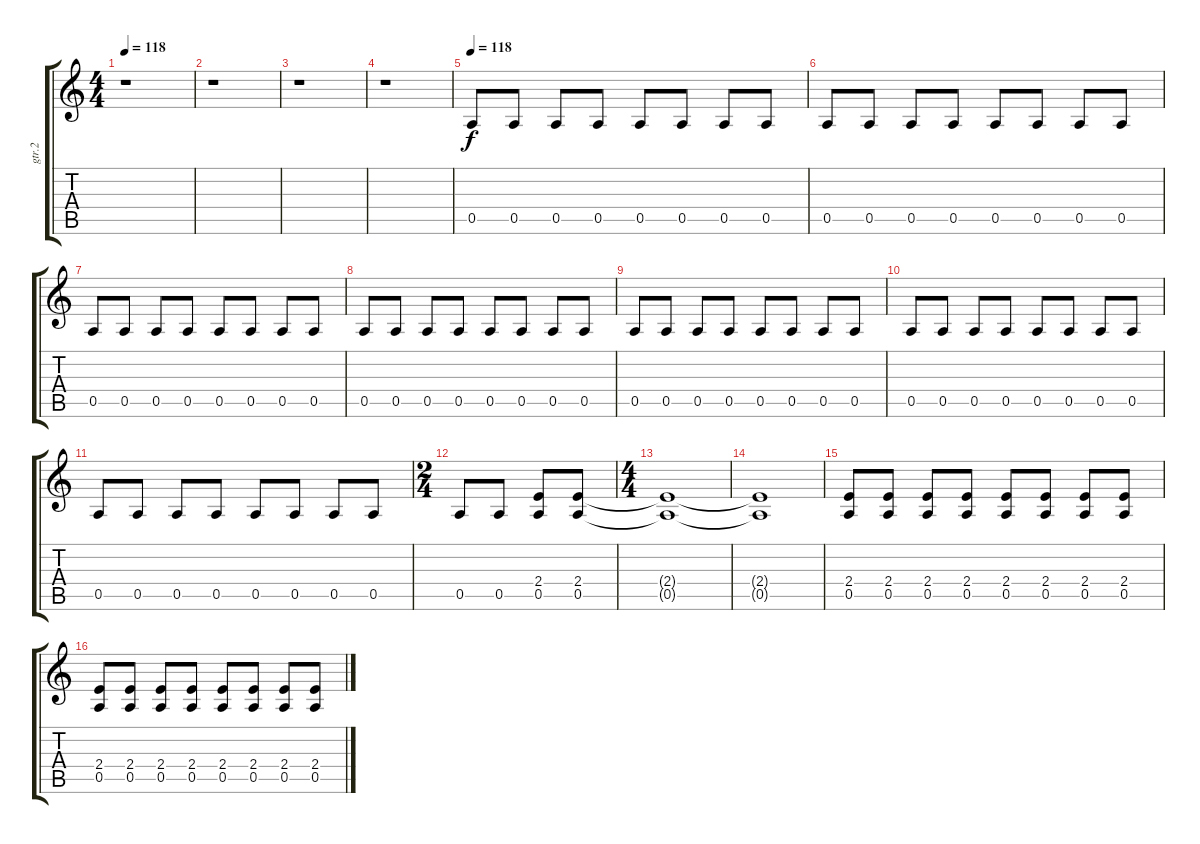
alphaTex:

\track ("gtr.2" "gtr.2") {instrument overdrivenguitar}
\staff {score tabs}
\tuning (E4 B3 G3 D3 A2 E2) {hide}
\ts (4 4)
\tempo 118
\tempo 100
\tempo 118
\clef g2
\ks c
r.1{dy f instrument overdrivenguitar} |
r.1 |
r.1 |
r.1 |
\tempo 118
0.5.8 0.5.8 0.5.8 0.5.8 0.5.8 0.5.8 0.5.8 0.5.8 |
0.5.8 0.5.8 0.5.8 0.5.8 0.5.8 0.5.8 0.5.8 0.5.8 |
0.5.8 0.5.8 0.5.8 0.5.8 0.5.8 0.5.8 0.5.8 0.5.8 |
0.5.8 0.5.8 0.5.8 0.5.8 0.5.8 0.5.8 0.5.8 0.5.8 |
0.5.8 0.5.8 0.5.8 0.5.8 0.5.8 0.5.8 0.5.8 0.5.8 |
0.5.8 0.5.8 0.5.8 0.5.8 0.5.8 0.5.8 0.5.8 0.5.8 |
0.5.8 0.5.8 0.5.8 0.5.8 0.5.8 0.5.8 0.5.8 0.5.8 |
\ts (2 4)
0.5.8 0.5.8 (2.4 0.5).8 (2.4 0.5).8 |
\ts (4 4)
(2.4{t} 0.5{t}).1 |
(2.4{t} 0.5{t}).1 |
(2.4 0.5).8 (2.4 0.5).8 (2.4 0.5).8 (2.4 0.5).8 (2.4 0.5).8 (2.4 0.5).8 (2.4 0.5).8 (2.4 0.5).8 |
(2.4 0.5).8 (2.4 0.5).8 (2.4 0.5).8 (2.4 0.5).8 (2.4 0.5).8 (2.4 0.5).8 (2.4 0.5).8 (2.4 0.5).8
